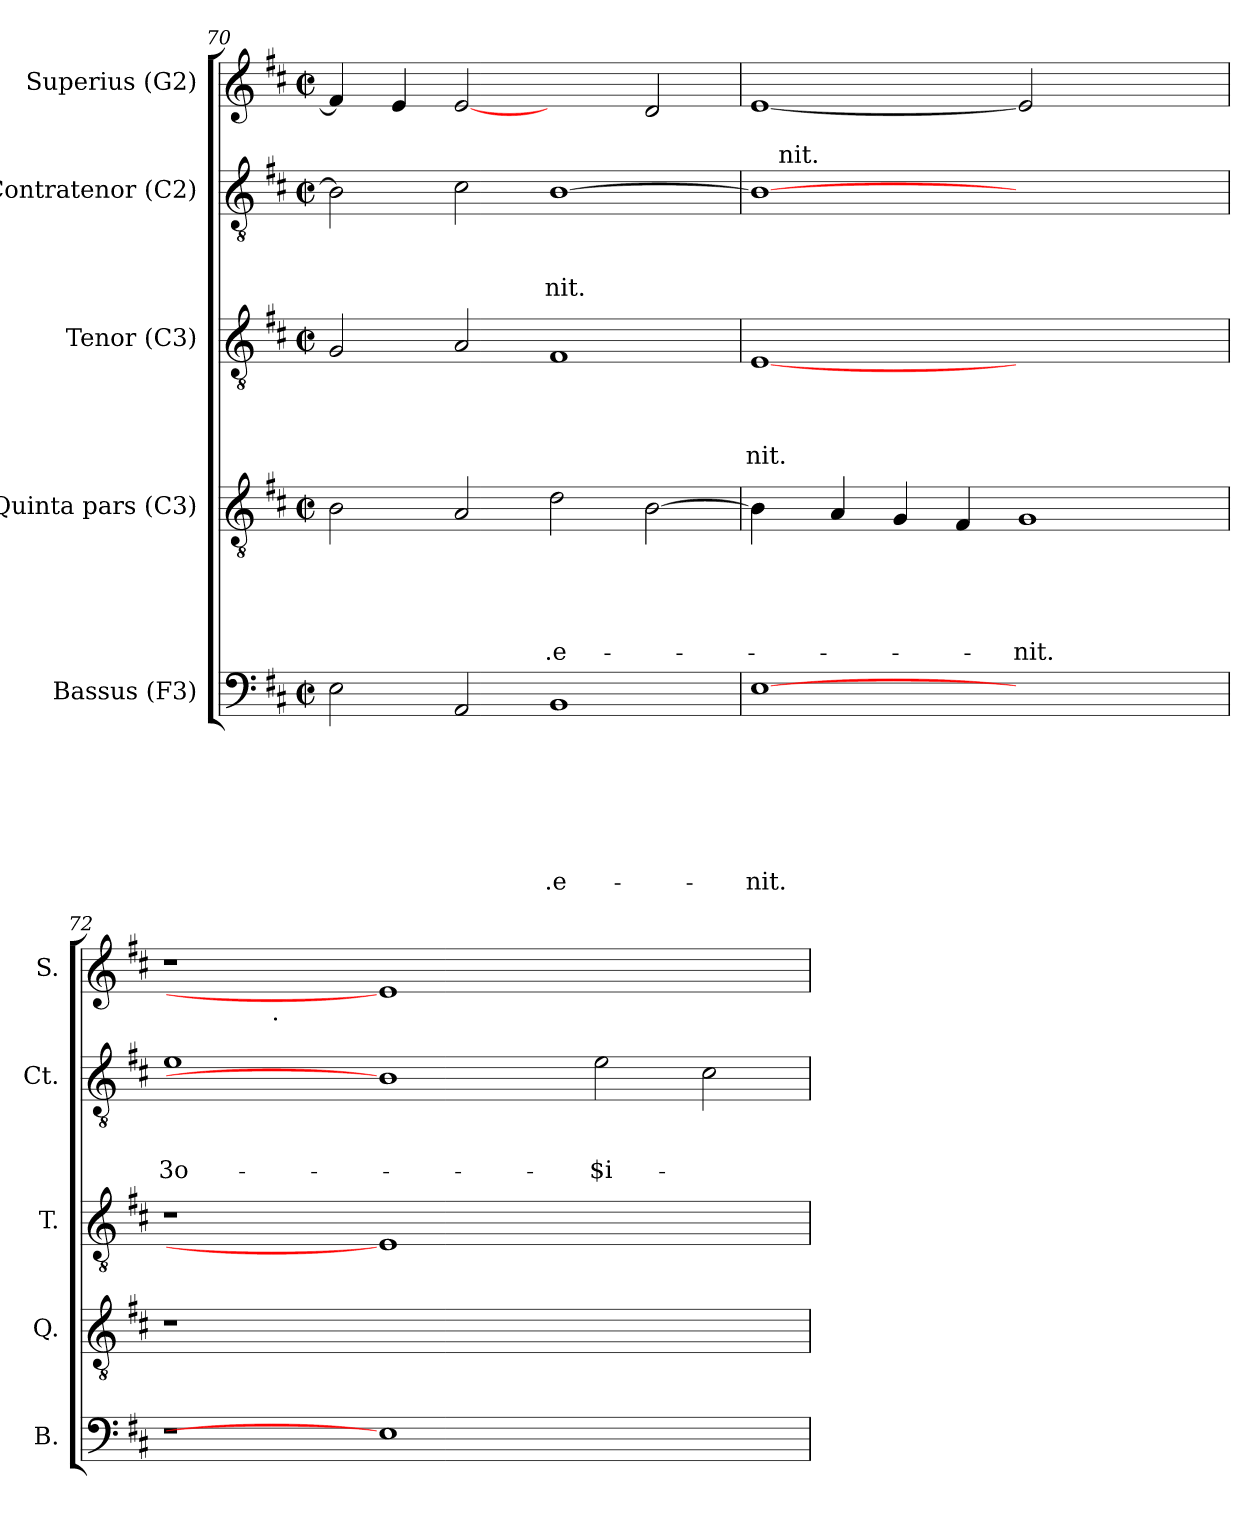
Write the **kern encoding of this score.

**kern	**text	**text	**text	**text	**text	**text	**text	**kern	**text	**text	**text	**text	**text	**kern	**text	**text	**text	**text	**kern	**text	**text	**text	**kern
*part5	*part5	*part5	*part5	*part5	*part5	*part5	*part5	*part4	*part4	*part4	*part4	*part4	*part4	*part3	*part3	*part3	*part3	*part3	*part2	*part2	*part2	*part2	*part1
*staff5	*staff5	*staff5	*staff5	*staff5	*staff5	*staff5	*staff5	*staff4	*staff4	*staff4	*staff4	*staff4	*staff4	*staff3	*staff3	*staff3	*staff3	*staff3	*staff2	*staff2	*staff2	*staff2	*staff1
*I"Bassus (F3)	*	*	*	*	*	*	*	*I"Quinta pars (C3)	*	*	*	*	*	*I"Tenor (C3)	*	*	*	*	*I"Contratenor (C2)	*	*	*	*I"Superius (G2)
*I'B.	*	*	*	*	*	*	*	*I'Q.	*	*	*	*	*	*I'T.	*	*	*	*	*I'Ct.	*	*	*	*I'S.
*clefF4	*	*	*	*	*	*	*	*clefGv2	*	*	*	*	*	*clefGv2	*	*	*	*	*clefGv2	*	*	*	*clefG2
*k[f#c#]	*	*	*	*	*	*	*	*k[f#c#]	*	*	*	*	*	*k[f#c#]	*	*	*	*	*k[f#c#]	*	*	*	*k[f#c#]
*D:	*	*	*	*	*	*	*	*D:	*	*	*	*	*	*D:	*	*	*	*	*D:	*	*	*	*D:
*M2/2	*	*	*	*	*	*	*	*M2/2	*	*	*	*	*	*M2/2	*	*	*	*	*M2/2	*	*	*	*M2/2
*met(c|)	*	*	*	*	*	*	*	*met(c|)	*	*	*	*	*	*met(c|)	*	*	*	*	*met(c|)	*	*	*	*met(c|)
=70	=70	=70	=70	=70	=70	=70	=70	=70	=70	=70	=70	=70	=70	=70	=70	=70	=70	=70	=70	=70	=70	=70	=70
2E\	.	.	.	.	.	.	.	2B\	.	.	.	.	.	2G/	.	.	.	.	2B\]	.	.	.	4f#/]
.	.	.	.	.	.	.	.	.	.	.	.	.	.	.	.	.	.	.	.	.	.	.	4e/
2AA/	.	.	.	.	.	.	.	2A/	.	.	.	.	.	2A/	.	.	.	.	2c#\	.	.	.	[2e
!	!	!	!	!	!	!	!LO:LY:b	!	!	!	!	!	!LO:LY:b	!	!	!	!	!	!	!	!	!LO:LY:b	!
1BB	.	.	.	.	.	.	-.e-	2d\	.	.	.	.	.e-	1F#	.	.	.	.	[>1B	.	.	-nit.	2ryy
.	.	.	.	.	.	.	.	[>2B\	.	.	.	.	.	.	.	.	.	.	.	.	.	.	2d/
=71	=71	=71	=71	=71	=71	=71	=71	=71	=71	=71	=71	=71	=71	=71	=71	=71	=71	=71	=71	=71	=71	=71	=71
!	!	!	!	!	!	!	!LO:LY:b	!	!	!	!	!	!	!	!	!	!	!LO:LY:b	!	!	!	!	!
*	*	*	*	*	*	*	*	*	*	*	*	*	*	*	*	*	*	*	*^	*	*	*	*
[1E	.	.	.	.	.	.	-nit.	4B\]	.	.	.	.	.	[1E	.	.	.	-nit.	1B_	16ryy	.	.	.	[1e
!	!	!	!	!	!	!	!	!	!	!	!	!	!	!	!	!	!	!	!	!LO:TX:a:t=nit.	!	!	!	!
.	.	.	.	.	.	.	.	.	.	.	.	.	.	.	.	.	.	.	.	1ryy	.	.	.	.
.	.	.	.	.	.	.	.	4A/	.	.	.	.	.	.	.	.	.	.	.	.	.	.	.	.
.	.	.	.	.	.	.	.	4G/	.	.	.	.	.	.	.	.	.	.	.	.	.	.	.	.
.	.	.	.	.	.	.	.	4F#/	.	.	.	.	.	.	.	.	.	.	.	.	.	.	.	.
!	!	!	!	!	!	!	!	!	!	!	!	!	!LO:LY:b	!	!	!	!	!	!	!	!	!	!	!
1ryy	.	.	.	.	.	.	.	1G	.	.	.	.	-nit.	1ryy	.	.	.	.	1ryy	.	.	.	.	2e]
.	.	.	.	.	.	.	.	.	.	.	.	.	.	.	.	.	.	.	.	2...ryy	.	.	.	.
.	.	.	.	.	.	.	.	.	.	.	.	.	.	.	.	.	.	.	.	.	.	.	.	2ryy
!!LO:LB:g=z
=72	=72	=72	=72	=72	=72	=72	=72	=72	=72	=72	=72	=72	=72	=72	=72	=72	=72	=72	=72	=72	=72	=72	=72	=72
!	!	!	!	!	!	!	!	!	!	!	!	!	!	!	!	!	!	!	!	!	!	!	!LO:LY:b	!
*	*	*	*	*	*	*	*	*	*	*	*	*	*	*	*	*	*	*	*v	*v	*	*	*	*^
1r	.	.	.	.	.	.	.	1r	.	.	.	.	.	1r	.	.	.	.	1e	.	.	3o-	1r	2ryy
!	!	!	!	!	!	!	!	!	!	!	!	!	!	!	!	!	!	!	!	!	!	!	!	!LO:TX:b:t=.
.	.	.	.	.	.	.	.	.	.	.	.	.	.	.	.	.	.	.	.	.	.	.	.	1ryy
1E]	.	.	.	.	.	.	.	0ryy	.	.	.	.	.	1E]	.	.	.	.	1B]	.	.	.	1e]	.
.	.	.	.	.	.	.	.	.	.	.	.	.	.	.	.	.	.	.	.	.	.	.	.	1.ryy
!	!	!	!	!	!	!	!	!	!	!	!	!	!	!	!	!	!	!	!	!	!	!LO:LY:b	!	!
1ryy	.	.	.	.	.	.	.	.	.	.	.	.	.	1ryy	.	.	.	.	2e\	.	.	-$i-	1ryy	.
.	.	.	.	.	.	.	.	.	.	.	.	.	.	.	.	.	.	.	2c#\	.	.	.	.	.
*	*	*	*	*	*	*	*	*	*	*	*	*	*	*	*	*	*	*	*	*	*	*	*v	*v
=	=	=	=	=	=	=	=	=	=	=	=	=	=	=	=	=	=	=	=	=	=	=	=
*-	*-	*-	*-	*-	*-	*-	*-	*-	*-	*-	*-	*-	*-	*-	*-	*-	*-	*-	*-	*-	*-	*-	*-
